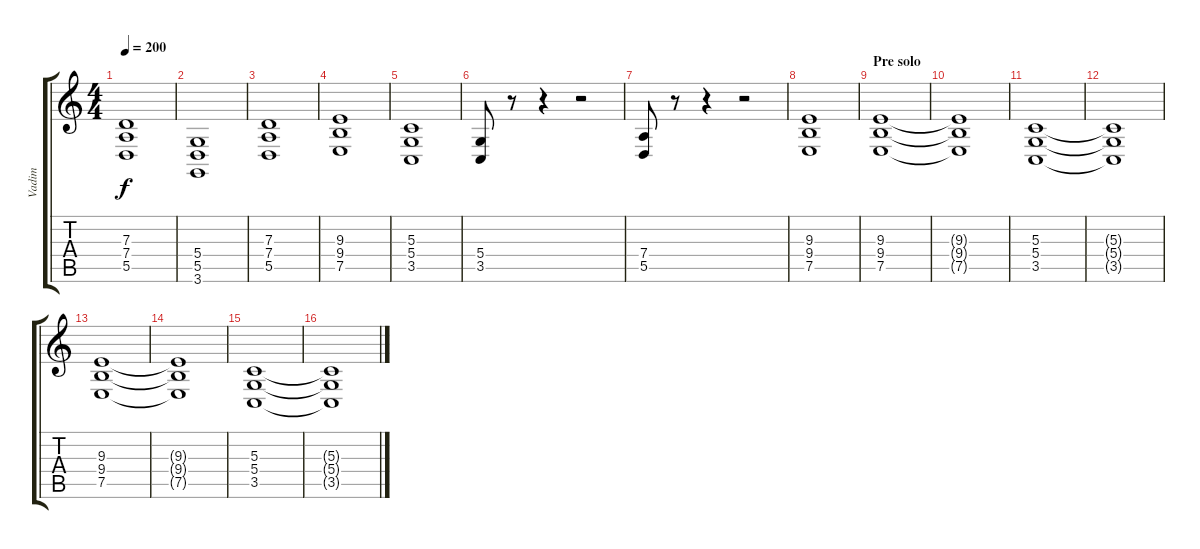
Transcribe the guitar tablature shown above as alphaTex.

\track ("Vadim" "Vadim") {instrument stringensemble1}
\staff {score tabs}
\tuning (E4 B3 G3 D3 A2 E2) {hide}
\ts (4 4)
\tempo 200
\clef g2
\ks c
(7.3 7.4 5.5).1{dy f} |
(5.4 5.5 3.6).1 |
(7.3 7.4 5.5).1 |
(9.3 9.4 7.5).1 |
(5.3 5.4 3.5).1 |
(5.4 3.5).8 r.8 r.4 r.2 |
(7.4 5.5).8 r.8 r.4 r.2 |
(9.3 9.4 7.5).1 |
\section ("" "Pre solo")
(9.3 9.4 7.5).1{instrument stringensemble2} |
(9.3{t} 9.4{t} 7.5{t}).1 |
(5.3 5.4 3.5).1 |
(5.3{t} 5.4{t} 3.5{t}).1 |
(9.3 9.4 7.5).1{instrument stringensemble2} |
(9.3{t} 9.4{t} 7.5{t}).1 |
(5.3 5.4 3.5).1 |
(5.3{t} 5.4{t} 3.5{t}).1
